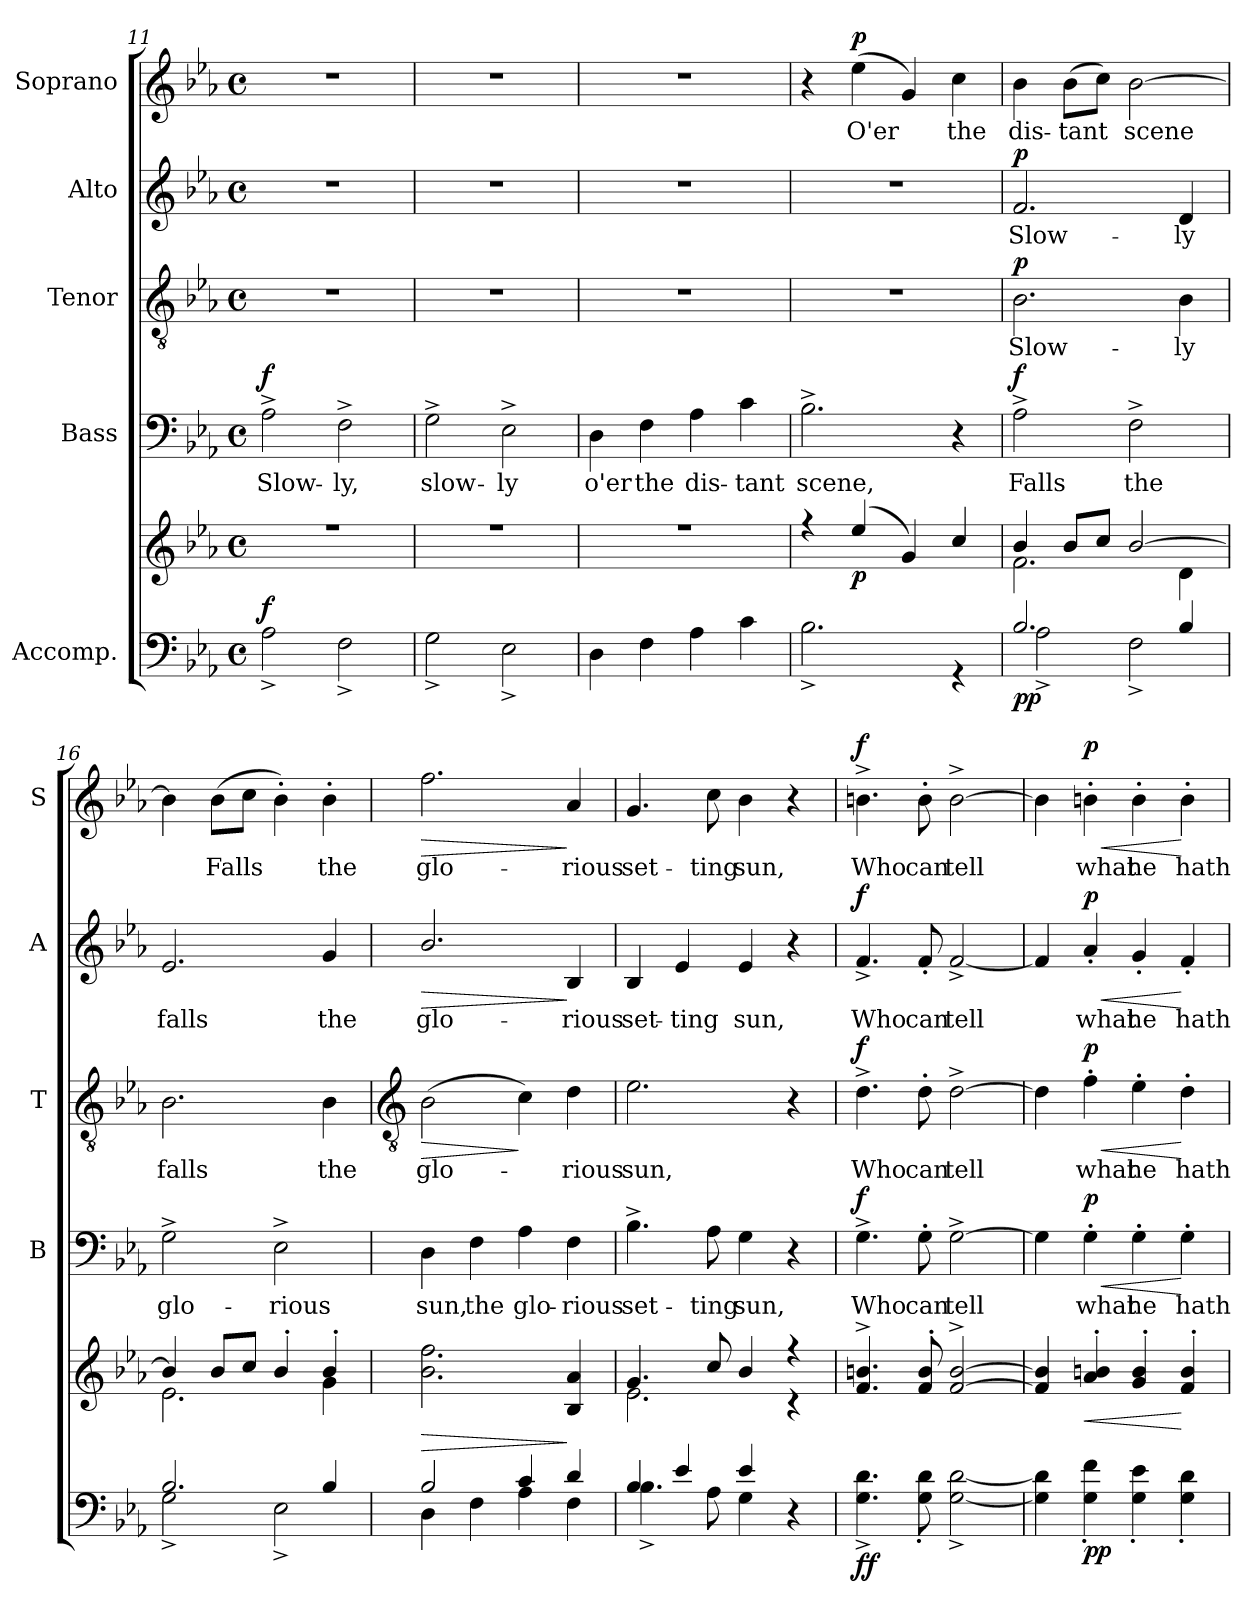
**kern	**kern	**dynam	**kern	**text	**dynam	**kern	**text	**dynam	**kern	**text	**dynam	**kern	**text	**dynam
*part5	*part5	*part5	*part4	*part4	*part4	*part3	*part3	*part3	*part2	*part2	*part2	*part1	*part1	*part1
*staff6	*staff5	*staff5/6	*staff4	*staff4	*staff4	*staff3	*staff3	*staff3	*staff2	*staff2	*staff2	*staff1	*staff1	*staff1
*I"Accomp.	*	*	*I"Bass	*	*	*I"Tenor	*	*	*I"Alto	*	*	*I"Soprano	*	*
*	*	*	*I'B	*	*	*I'T	*	*	*I'A	*	*	*I'S	*	*
!!LO:LB:g=z
*clefF4	*clefG2	*	*clefF4	*	*	*clefGv2	*	*	*clefG2	*	*	*clefG2	*	*
*k[b-e-a-]	*k[b-e-a-]	*	*k[b-e-a-]	*	*	*k[b-e-a-]	*	*	*k[b-e-a-]	*	*	*k[b-e-a-]	*	*
*E-:	*E-:	*	*E-:	*	*	*E-:	*	*	*E-:	*	*	*E-:	*	*
*M4/4	*M4/4	*	*M4/4	*	*	*M4/4	*	*	*M4/4	*	*	*M4/4	*	*
*met(c)	*met(c)	*	*met(c)	*	*	*met(c)	*	*	*met(c)	*	*	*met(c)	*	*
=11	=11	=11	=11	=11	=11	=11	=11	=11	=11	=11	=11	=11	=11	=11
*^	*^	*	*	*	*	*	*	*	*	*	*	*	*	*
!	!	!	!	!LO:DY:a=2	!	!LO:LY:b	!LO:DY:b	!	!	!	!	!	!	!	!	!
1ryy	2A-^\	1r	1ryy	f	2A-^	Slow-	f	1r	.	.	1r	.	.	1r	.	.
!	!	!	!	!	!	!LO:LY:b	!	!	!	!	!	!	!	!	!	!
.	2F^\	.	.	.	2F^	-ly,	.	.	.	.	.	.	.	.	.	.
=12	=12	=12	=12	=12	=12	=12	=12	=12	=12	=12	=12	=12	=12	=12	=12	=12
!	!	!	!	!	!	!LO:LY:b	!	!	!	!	!	!	!	!	!	!
1ryy	2G^\	1r	1ryy	.	2G^	slow-	.	1r	.	.	1r	.	.	1r	.	.
!	!	!	!	!	!	!LO:LY:b	!	!	!	!	!	!	!	!	!	!
.	2E-^\	.	.	.	2E-^	-ly	.	.	.	.	.	.	.	.	.	.
=13	=13	=13	=13	=13	=13	=13	=13	=13	=13	=13	=13	=13	=13	=13	=13	=13
!	!	!	!	!	!	!LO:LY:b	!	!	!	!	!	!	!	!	!	!
1ryy	4D\	1r	1ryy	.	4D	o'er	.	1r	.	.	1r	.	.	1r	.	.
!	!	!	!	!	!	!LO:LY:b	!	!	!	!	!	!	!	!	!	!
.	4F\	.	.	.	4F	the	.	.	.	.	.	.	.	.	.	.
!	!	!	!	!	!	!LO:LY:b	!	!	!	!	!	!	!	!	!	!
.	4A-\	.	.	.	4A-	dis-	.	.	.	.	.	.	.	.	.	.
!	!	!	!	!	!	!LO:LY:b	!	!	!	!	!	!	!	!	!	!
.	4c\	.	.	.	4c	-tant	.	.	.	.	.	.	.	.	.	.
=14	=14	=14	=14	=14	=14	=14	=14	=14	=14	=14	=14	=14	=14	=14	=14	=14
!	!	!	!	!	!	!LO:LY:b	!	!	!	!	!	!	!	!	!	!
1ryy	2.B-^\	4r	1ryy	.	2.B-^	scene,	.	1r	.	.	1r	.	.	4r	.	.
!	!	!	!	!LO:DY:b	!	!	!	!	!	!	!	!	!	!	!LO:LY:b	!LO:DY:b
.	.	(4ee-/	.	p	.	.	.	.	.	.	.	.	.	(4ee-	O'er	p
.	.	4g/)	.	.	.	.	.	.	.	.	.	.	.	4g)	.	.
!	!	!	!	!	!	!	!	!	!	!	!	!	!	!	!LO:LY:b	!
.	4r	4cc/	.	.	4r	.	.	.	.	.	.	.	.	4cc	the	.
=15	=15	=15	=15	=15	=15	=15	=15	=15	=15	=15	=15	=15	=15	=15	=15	=15
!	!	!	!	!LO:DY:b=2	!	!LO:LY:b	!	!	!LO:LY:b	!	!	!LO:LY:b	!	!	!LO:LY:b	!
!	!	!	!	!LO:DY:n=1:b	!	!	!LO:DY:b	!	!	!LO:DY:b	!	!	!LO:DY:b	!	!	!
2.B-/	2A-^\	4b-/	2.f\	p p	2A-^	Falls	f	2.B-	Slow-	p	2.f	Slow-	p	4b-	dis-	.
!	!	!	!	!	!	!	!	!	!	!	!	!	!	!	!LO:LY:b	!
.	.	8b-/L	.	.	.	.	.	.	.	.	.	.	.	(>8b-L	-tant	.
.	.	8cc/J	.	.	.	.	.	.	.	.	.	.	.	8ccJ)	.	.
!	!	!	!	!	!	!LO:LY:b	!	!	!	!	!	!	!	!	!LO:LY:b	!
.	2F^\	[2b-/	.	.	2F^	the	.	.	.	.	.	.	.	[2b-	scene	.
!	!	!	!	!	!	!	!	!	!LO:LY:b	!	!	!LO:LY:b	!	!	!	!
4B-/	.	.	4d\	.	.	.	.	4B-	-ly	.	4d	-ly	.	.	.	.
=16	=16	=16	=16	=16	=16	=16	=16	=16	=16	=16	=16	=16	=16	=16	=16	=16
!	!	!	!	!	!	!LO:LY:b	!	!	!LO:LY:b	!	!	!LO:LY:b	!	!	!	!
2.B-/	2G^\	4b-/]	2.e-\	.	2G^	glo-	.	2.B-	falls	.	2.e-	falls	.	4b-]	.	.
!	!	!	!	!	!	!	!	!	!	!	!	!	!	!	!LO:LY:b	!
.	.	8b-/L	.	.	.	.	.	.	.	.	.	.	.	(>8b-L	Falls	.
.	.	8cc/J	.	.	.	.	.	.	.	.	.	.	.	8ccJ	.	.
!	!	!	!	!	!	!LO:LY:b	!	!	!	!	!	!	!	!	!	!
.	2E-^\	4b-'/	.	.	2E-^	-rious	.	.	.	.	.	.	.	4b-')	.	.
!	!	!	!	!	!	!	!	!	!LO:LY:b	!	!	!LO:LY:b	!	!	!LO:LY:b	!
4B-/	.	4b-'/	4g\	.	.	.	.	4B-	the	.	4g	the	.	4b-'	the	.
!!LO:LB:g=z
=17	=17	=17	=17	=17	=17	=17	=17	=17	=17	=17	=17	=17	=17	=17	=17	=17
*	*	*	*	*	*	*	*	*clefGv2	*	*	*	*	*	*	*	*
!	!	!	!	!LO:HP:b	!	!LO:LY:b	!	!	!LO:LY:b	!LO:HP:b	!	!LO:LY:b	!LO:HP:b	!	!LO:LY:b	!LO:HP:b
2B-/	4D\	2.b-\ 2.ff\	1ryy	>	4D	sun,	.	(>2B-	glo-	>	2.b-/	glo-	>	2.ff	glo-	>
!	!	!	!	!	!	!LO:LY:b	!	!	!	!	!	!	!	!	!	!
.	4F\	.	.	.	4F	the	.	.	.	.	.	.	.	.	.	.
!	!	!	!	!	!	!LO:LY:b	!	!	!	!	!	!	!	!	!	!
4c/	4A-\	.	.	.	4A-	glo-	.	4c)	.	]	.	.	.	.	.	.
!	!	!	!	!	!	!LO:LY:b	!	!	!LO:LY:b	!	!	!LO:LY:b	!	!	!LO:LY:b	!
4d/	4F\	4B-/ 4a-/	.	]	4F	-rious	.	4d	rious	.	4B-	-rious	]	4a-	-rious	]
=18	=18	=18	=18	=18	=18	=18	=18	=18	=18	=18	=18	=18	=18	=18	=18	=18
!	!	!	!	!	!	!LO:LY:b	!	!	!LO:LY:b	!	!	!LO:LY:b	!	!	!LO:LY:b	!
4B-/	4.B-^\	4.g/	2.e-\	.	4.B-^	set-	.	2.e-	sun,	.	4B-	set-	.	4.g	set-	.
!	!	!	!	!	!	!	!	!	!	!	!	!LO:LY:b	!	!	!	!
4e-/	.	.	.	.	.	.	.	.	.	.	4e-	-ting	.	.	.	.
!	!	!	!	!	!	!LO:LY:b	!	!	!	!	!	!	!	!	!LO:LY:b	!
.	8A-\	8cc/	.	.	8A-	-ting	.	.	.	.	.	.	.	8cc	-ting	.
!	!	!	!	!	!	!LO:LY:b	!	!	!	!	!	!LO:LY:b	!	!	!LO:LY:b	!
4e-/	4G\	4b-/	.	.	4G	sun,	.	.	.	.	4e-	sun,	.	4b-	sun,	.
4ryy	4r	4r	4r	.	4r	.	.	4r	.	.	4r	.	.	4r	.	.
=19	=19	=19	=19	=19	=19	=19	=19	=19	=19	=19	=19	=19	=19	=19	=19	=19
!	!	!	!	!LO:DY:b=2	!	!LO:LY:b	!	!	!LO:LY:b	!	!	!LO:LY:b	!	!	!LO:LY:b	!
!	!	!	!	!LO:DY:n=1:b	!	!	!LO:DY:b	!	!	!LO:DY:b	!	!	!LO:DY:b	!	!	!LO:DY:b
1ryy	4.G\^ 4.d\^	4.f/^ 4.bn/^	1ryy	f f	4.G^	Who	f	4.d^	Who	f	4.f^	Who	f	4.bn^	Who	f
!	!	!	!	!	!	!LO:LY:b	!	!	!LO:LY:b	!	!	!LO:LY:b	!	!	!LO:LY:b	!
.	8G\' 8d\'	8f/' 8b/'	.	.	8G'	can	.	8d'	can	.	8f'	can	.	8b'	can	.
!	!	!	!	!	!	!LO:LY:b	!	!	!LO:LY:b	!	!	!LO:LY:b	!	!	!LO:LY:b	!
.	[2G\^ [2d\^	[2f/^ [2b/^	.	.	[2G^	tell	.	[2d^	tell	.	[2f^	tell	.	[2b^	tell	.
=20	=20	=20	=20	=20	=20	=20	=20	=20	=20	=20	=20	=20	=20	=20	=20	=20
1ryy	4G\] 4d\]	4f/] 4b/]	1ryy	.	4G]	.	.	4d]	.	.	4f]	.	.	4b]	.	.
!	!	!	!	!LO:HP:b	!	!LO:LY:b	!LO:HP:b	!	!LO:LY:b	!LO:HP:b	!	!LO:LY:b	!LO:HP:b	!	!LO:LY:b	!LO:HP:b
!	!	!	!	!LO:DY:n=1:b=2	!	!	!	!	!	!	!	!	!	!	!	!
!	!	!	!	!LO:DY:n=2:b	!	!	!LO:DY:n=1:b	!	!	!LO:DY:n=1:b	!	!	!LO:DY:n=1:b	!	!	!LO:DY:n=1:b
.	4G\' 4f\'	4a-/' 4b/'	.	< p p	4G'	what	< p	4f'	what	< p	4a-'	what	< p	4b'	what	< p
!	!	!	!	!	!	!LO:LY:b	!	!	!LO:LY:b	!	!	!LO:LY:b	!	!	!LO:LY:b	!
.	4G\' 4e-\'	4g/' 4b/'	.	.	4G'	he	.	4e-'	he	.	4g'	he	.	4b'	he	.
!	!	!	!	!	!	!LO:LY:b	!	!	!LO:LY:b	!	!	!LO:LY:b	!	!	!LO:LY:b	!
.	4G\' 4d\'	4f/' 4b/'	.	[	4G'	hath	[	4d'	hath	[	4f'	hath	[	4b'	hath	[
*v	*v	*	*	*	*	*	*	*	*	*	*	*	*	*	*	*
*	*v	*v	*	*	*	*	*	*	*	*	*	*	*	*	*
=	=	=	=	=	=	=	=	=	=	=	=	=	=	=
*-	*-	*-	*-	*-	*-	*-	*-	*-	*-	*-	*-	*-	*-	*-
